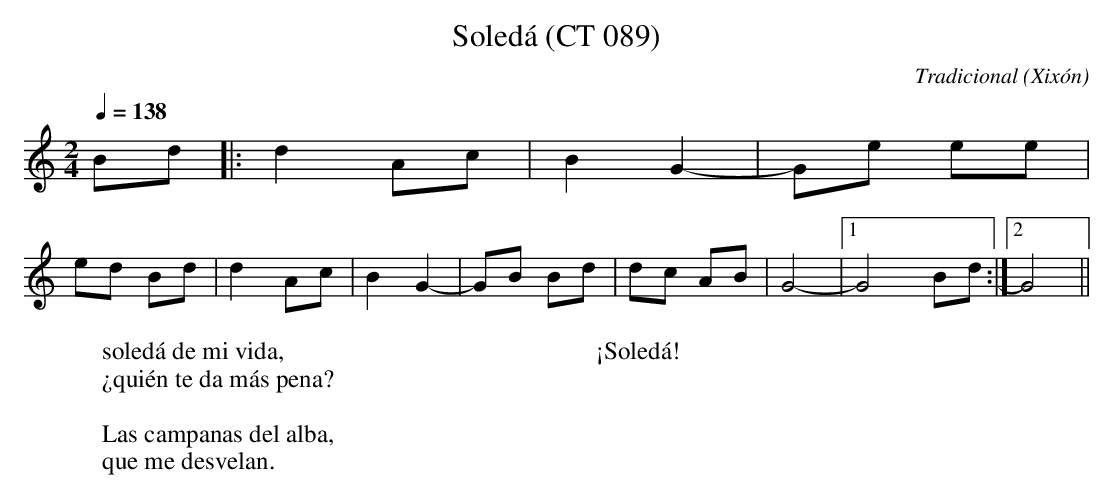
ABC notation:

X:1
T:Soledá (CT 089)
C:Tradicional
O:Xixón
M:2/4
L:1/8
Q:1/4=138
K:C
Bd|:d2 Ac|B2 G2-|Ge ee|
ed Bd|d2 Ac|B2 G2-|GB Bd|dc AB|G4-|[1 G4 Bd :|[2 G4||
W:soledá de mi vida,
W:¿quién te da más pena?
W:
W:Las campanas del alba,
W:que me desvelan.
W:
W:¡Soledá!
W:
